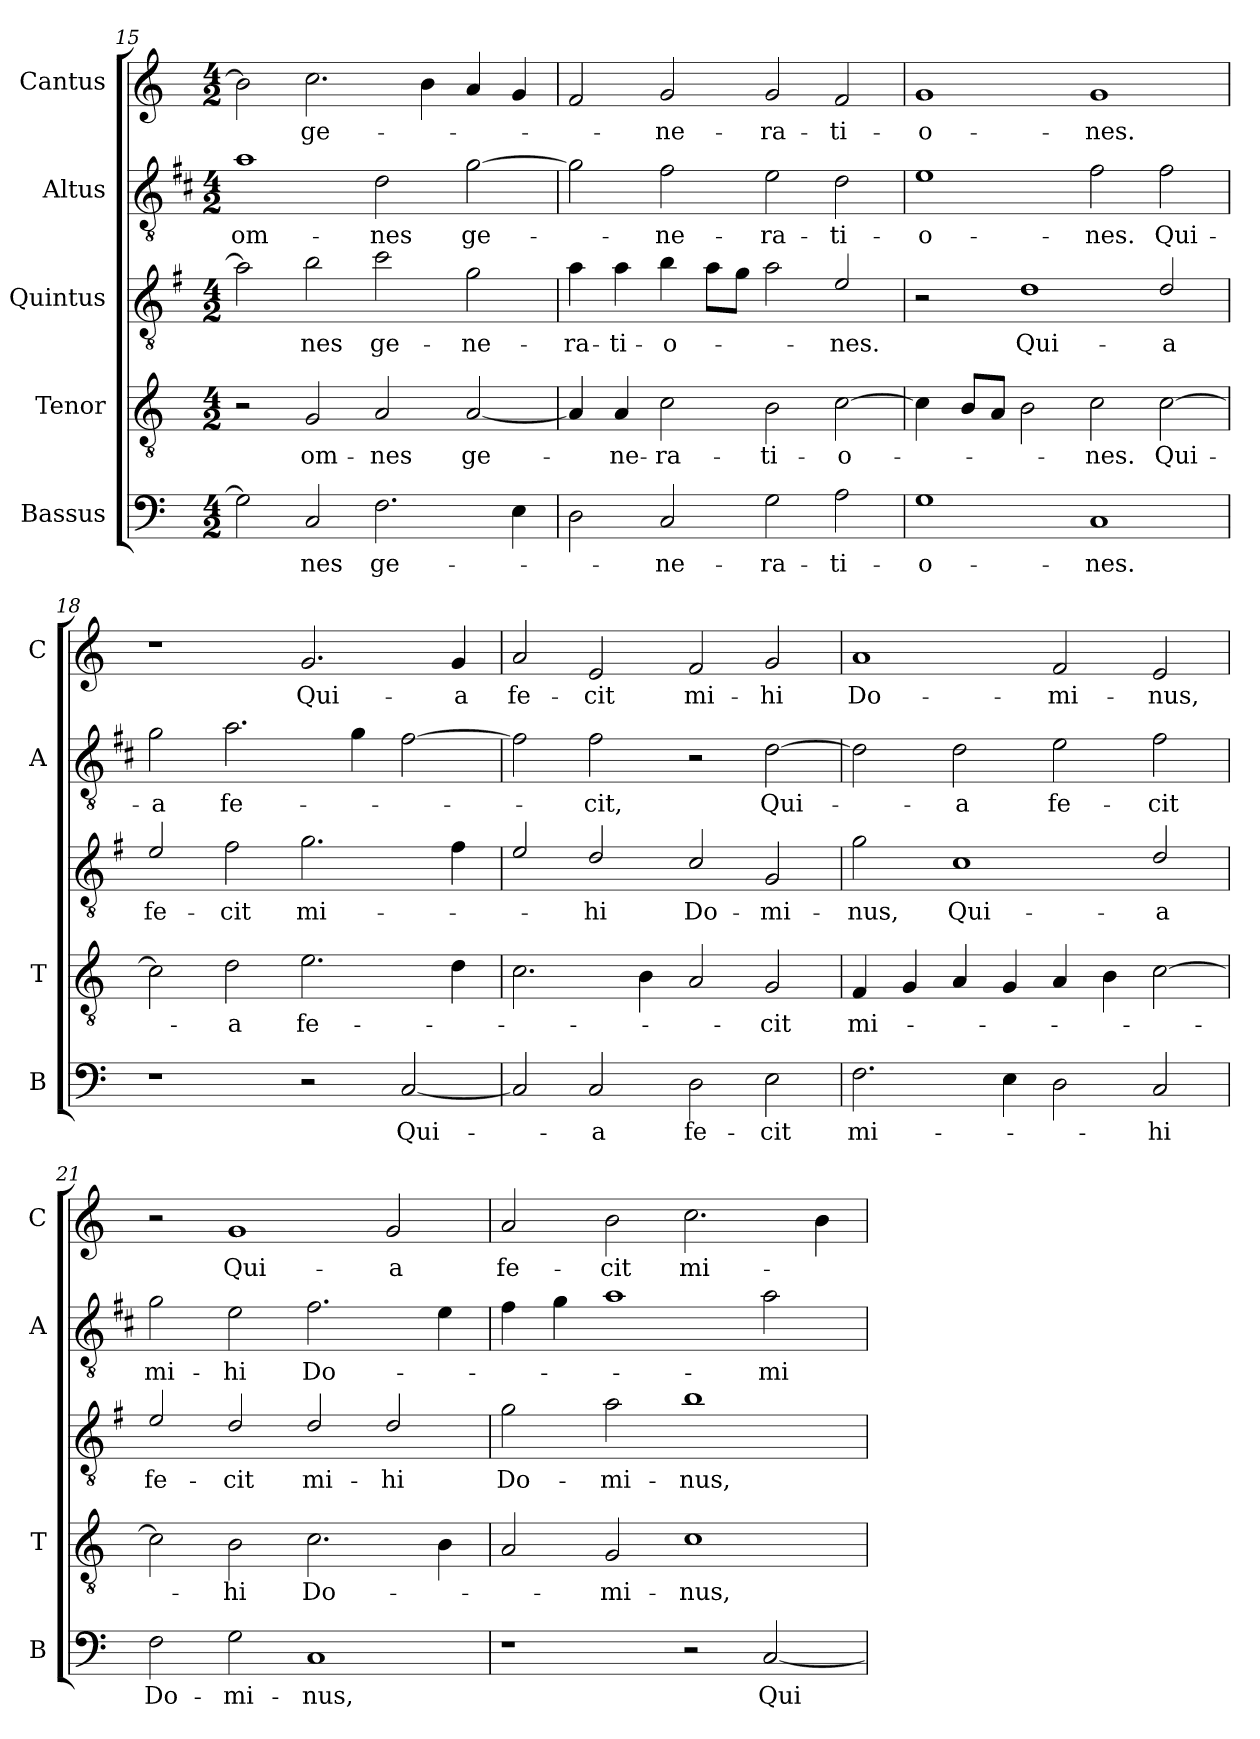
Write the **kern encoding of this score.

**kern	**text	**kern	**text	**kern	**text	**kern	**text	**kern	**text
*part5	*part5	*part4	*part4	*part3	*part3	*part2	*part2	*part1	*part1
*staff5	*staff5	*staff4	*staff4	*staff3	*staff3	*staff2	*staff2	*staff1	*staff1
*I"Bassus	*	*I"Tenor	*	*I"Quintus	*	*I"Altus	*	*I"Cantus	*
*I'B	*	*I'T	*	*	*	*I'A	*	*I'C	*
!!LO:PB:g=z
*clefF4	*	*clefGv2	*	*clefGv2	*	*clefGv2	*	*clefG2	*
*	*	*	*	*ITrd4c7	*	*ITrd1c2	*	*	*
*k[]	*	*k[]	*	*k[]	*	*k[]	*	*k[]	*
*C:	*	*C:	*	*C:	*	*C:	*	*C:	*
*M4/2	*	*M4/2	*	*M4/2	*	*M4/2	*	*M4/2	*
=15	=15	=15	=15	=15	=15	=15	=15	=15	=15
!	!	!	!	!	!	!	!LO:LY:b	!	!
2G\]	.	2r	.	2d\]	.	1g	om-	2b\]	.
!	!LO:LY:b	!	!LO:LY:b	!	!LO:LY:b	!	!	!	!LO:LY:b
2C/	-nes	2G/	om-	2e\	-nes	.	.	2.cc\	ge-
!	!LO:LY:b	!	!LO:LY:b	!	!LO:LY:b	!	!LO:LY:b	!	!
2.F\	ge-	2A/	-nes	2f\	ge-	2c\	-nes	.	.
.	.	.	.	.	.	.	.	4b\	.
!	!	!	!LO:LY:b	!	!LO:LY:b	!	!LO:LY:b	!	!
.	.	[2A/	ge-	2c\	-ne-	[2f\	ge-	4a/	.
4E\	.	.	.	.	.	.	.	4g/	.
=16	=16	=16	=16	=16	=16	=16	=16	=16	=16
!	!	!	!	!	!LO:LY:b	!	!	!	!
2D\	.	4A/]	.	4d\	-ra-	2f\]	.	2f/	.
!	!	!	!LO:LY:b	!	!LO:LY:b	!	!	!	!
.	.	4A/	-ne-	4d\	-ti-	.	.	.	.
!	!LO:LY:b	!	!LO:LY:b	!	!LO:LY:b	!	!LO:LY:b	!	!LO:LY:b
2C/	-ne-	2c\	-ra-	4e\	-o-	2e\	-ne-	2g/	-ne-
.	.	.	.	8d\L	.	.	.	.	.
.	.	.	.	8c\J	.	.	.	.	.
!	!LO:LY:b	!	!LO:LY:b	!	!	!	!LO:LY:b	!	!LO:LY:b
2G\	-ra-	2B\	-ti-	2d\	.	2d\	-ra-	2g/	-ra-
!	!LO:LY:b	!	!LO:LY:b	!	!LO:LY:b	!	!LO:LY:b	!	!LO:LY:b
2A\	-ti-	[2c\	-o-	2A/	-nes.	2c\	-ti-	2f/	-ti-
=17	=17	=17	=17	=17	=17	=17	=17	=17	=17
!	!LO:LY:b	!	!	!	!	!	!LO:LY:b	!	!LO:LY:b
1G	-o-	4c\]	.	2r	.	1d	-o-	1g	-o-
.	.	8B/L	.	.	.	.	.	.	.
.	.	8A/J	.	.	.	.	.	.	.
!	!	!	!	!	!LO:LY:b	!	!	!	!
.	.	2B\	.	1G	Qui-	.	.	.	.
!	!LO:LY:b	!	!LO:LY:b	!	!	!	!LO:LY:b	!	!LO:LY:b
1C	-nes.	2c\	-nes.	.	.	2e\	-nes.	1g	-nes.
!	!	!	!LO:LY:b	!	!LO:LY:b	!	!LO:LY:b	!	!
.	.	[2c\	Qui-	2G/	-a	2e\	Qui-	.	.
=18	=18	=18	=18	=18	=18	=18	=18	=18	=18
!	!	!	!	!	!LO:LY:b	!	!LO:LY:b	!	!
1r	.	2c\]	.	2A/	fe-	2f\	-a	1r	.
!	!	!	!LO:LY:b	!	!LO:LY:b	!	!LO:LY:b	!	!
.	.	2d\	-a	2B\	-cit	2.g\	fe-	.	.
!	!	!	!LO:LY:b	!	!LO:LY:b	!	!	!	!LO:LY:b
2r	.	2.e\	fe-	2.c\	mi-	.	.	2.g/	Qui-
.	.	.	.	.	.	4f\	.	.	.
!	!LO:LY:b	!	!	!	!	!	!	!	!
[2C/	Qui-	.	.	.	.	[2e\	.	.	.
!	!	!	!	!	!	!	!	!	!LO:LY:b
.	.	4d\	.	4B\	.	.	.	4g/	-a
=19	=19	=19	=19	=19	=19	=19	=19	=19	=19
!	!	!	!	!	!	!	!	!	!LO:LY:b
2C/]	.	2.c\	.	2A/	.	2e\]	.	2a/	fe-
!	!LO:LY:b	!	!	!	!LO:LY:b	!	!LO:LY:b	!	!LO:LY:b
2C/	-a	.	.	2G/	-hi	2e\	-cit,	2e/	-cit
.	.	4B\	.	.	.	.	.	.	.
!	!LO:LY:b	!	!	!	!LO:LY:b	!	!	!	!LO:LY:b
2D\	fe-	2A/	.	2F/	Do-	2r	.	2f/	mi-
!	!LO:LY:b	!	!LO:LY:b	!	!LO:LY:b	!	!LO:LY:b	!	!LO:LY:b
2E\	-cit	2G/	-cit	2C/	-mi-	[2c\	Qui-	2g/	-hi
!!LO:LB:g=z
=20	=20	=20	=20	=20	=20	=20	=20	=20	=20
!	!LO:LY:b	!	!LO:LY:b	!	!LO:LY:b	!	!	!	!LO:LY:b
2.F\	mi-	4F/	mi-	2c\	-nus,	2c\]	.	1a	Do-
.	.	4G/	.	.	.	.	.	.	.
!	!	!	!	!	!LO:LY:b	!	!LO:LY:b	!	!
.	.	4A/	.	1F	Qui-	2c\	-a	.	.
4E\	.	4G/	.	.	.	.	.	.	.
!	!	!	!	!	!	!	!LO:LY:b	!	!LO:LY:b
2D\	.	4A/	.	.	.	2d\	fe-	2f/	-mi-
.	.	4B\	.	.	.	.	.	.	.
!	!LO:LY:b	!	!	!	!LO:LY:b	!	!LO:LY:b	!	!LO:LY:b
2C/	-hi	[2c\	.	2G/	-a	2e\	-cit	2e/	-nus,
=21	=21	=21	=21	=21	=21	=21	=21	=21	=21
!	!LO:LY:b	!	!	!	!LO:LY:b	!	!LO:LY:b	!	!
2F\	Do-	2c\]	.	2A/	fe-	2f\	mi-	2r	.
!	!LO:LY:b	!	!LO:LY:b	!	!LO:LY:b	!	!LO:LY:b	!	!LO:LY:b
2G\	-mi-	2B\	-hi	2G/	-cit	2d\	-hi	1g	Qui-
!	!LO:LY:b	!	!LO:LY:b	!	!LO:LY:b	!	!LO:LY:b	!	!
1C	-nus,	2.c\	Do-	2G/	mi-	2.e\	Do-	.	.
!	!	!	!	!	!LO:LY:b	!	!	!	!LO:LY:b
.	.	.	.	2G/	-hi	.	.	2g/	-a
.	.	4B\	.	.	.	4d\	.	.	.
=22	=22	=22	=22	=22	=22	=22	=22	=22	=22
!	!	!	!	!	!LO:LY:b	!	!	!	!LO:LY:b
1r	.	2A/	.	2c\	Do-	4e\	.	2a/	fe-
.	.	.	.	.	.	4f\	.	.	.
!	!	!	!LO:LY:b	!	!LO:LY:b	!	!	!	!LO:LY:b
.	.	2G/	-mi-	2d\	-mi-	1g	.	2b\	-cit
!	!	!	!LO:LY:b	!	!LO:LY:b	!	!	!	!LO:LY:b
2r	.	1c	-nus,	1e	-nus,	.	.	2.cc\	mi-
!	!LO:LY:b	!	!	!	!	!	!LO:LY:b	!	!
[2C/	Qui-	.	.	.	.	2g\	-mi-	.	.
.	.	.	.	.	.	.	.	4b\	.
=	=	=	=	=	=	=	=	=	=
*-	*-	*-	*-	*-	*-	*-	*-	*-	*-
